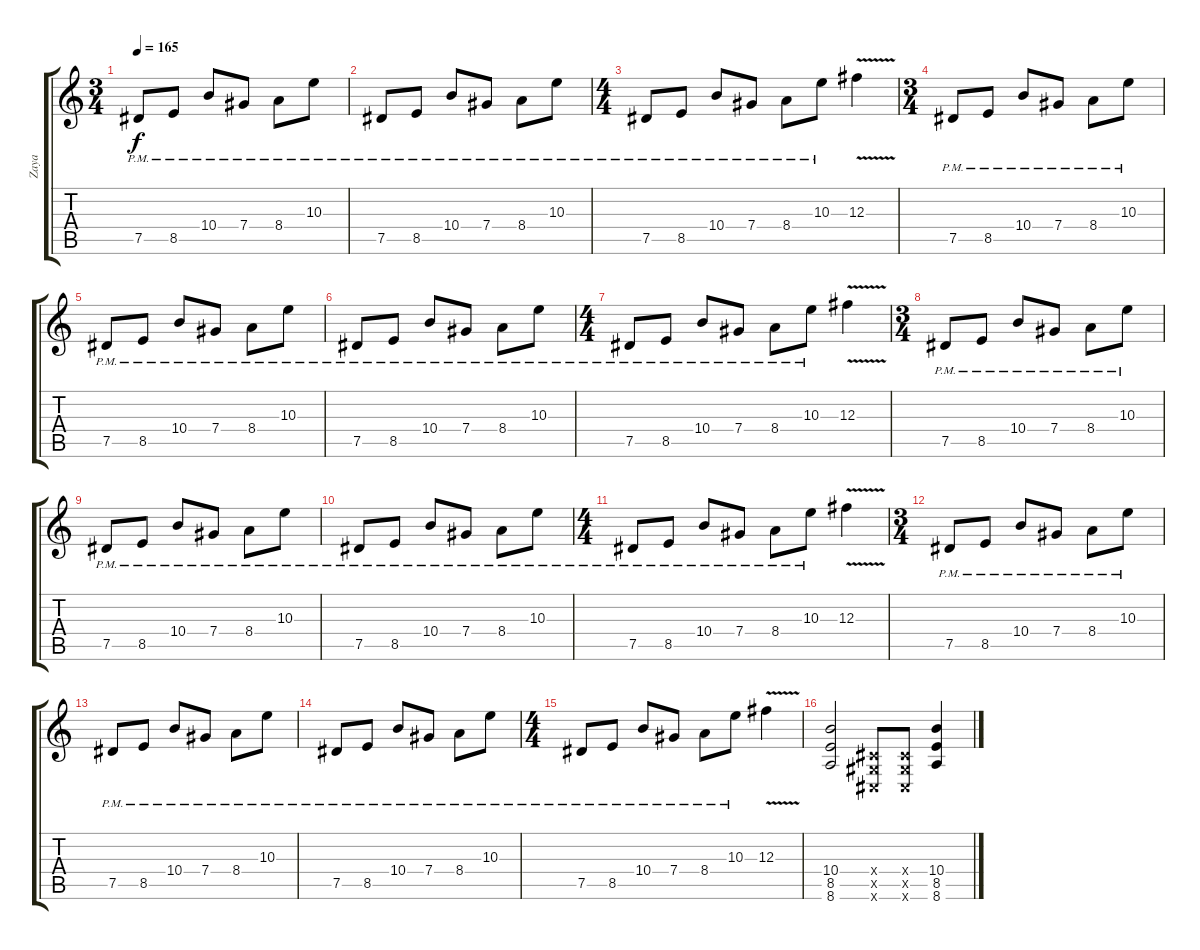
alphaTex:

\track ("Zaya" "Zaya") {instrument overdrivenguitar}
\staff {score tabs}
\tuning (Eb4 Bb3 Gb3 Db3 Ab2 Db2) {hide}
\ts (3 4)
\tempo 165
\clef g2
\ks c
7.5{pm}.8{dy f} 8.5{pm}.8 10.4{pm}.8 7.4{pm}.8 8.4{pm}.8 10.3{pm}.8 |
7.5{pm}.8 8.5{pm}.8 10.4{pm}.8 7.4{pm}.8 8.4{pm}.8 10.3{pm}.8 |
\ts (4 4)
7.5{pm}.8 8.5{pm}.8 10.4{pm}.8 7.4{pm}.8 8.4{pm}.8 10.3{pm}.8 12.3{v}.4 |
\ts (3 4)
7.5{pm}.8 8.5{pm}.8 10.4{pm}.8 7.4{pm}.8 8.4{pm}.8 10.3{pm}.8 |
7.5{pm}.8 8.5{pm}.8 10.4{pm}.8 7.4{pm}.8 8.4{pm}.8 10.3{pm}.8 |
7.5{pm}.8 8.5{pm}.8 10.4{pm}.8 7.4{pm}.8 8.4{pm}.8 10.3{pm}.8 |
\ts (4 4)
7.5{pm}.8 8.5{pm}.8 10.4{pm}.8 7.4{pm}.8 8.4{pm}.8 10.3{pm}.8 12.3{v}.4 |
\ts (3 4)
7.5{pm}.8 8.5{pm}.8 10.4{pm}.8 7.4{pm}.8 8.4{pm}.8 10.3{pm}.8 |
7.5{pm}.8 8.5{pm}.8 10.4{pm}.8 7.4{pm}.8 8.4{pm}.8 10.3{pm}.8 |
7.5{pm}.8 8.5{pm}.8 10.4{pm}.8 7.4{pm}.8 8.4{pm}.8 10.3{pm}.8 |
\ts (4 4)
7.5{pm}.8 8.5{pm}.8 10.4{pm}.8 7.4{pm}.8 8.4{pm}.8 10.3{pm}.8 12.3{v}.4 |
\ts (3 4)
7.5{pm}.8 8.5{pm}.8 10.4{pm}.8 7.4{pm}.8 8.4{pm}.8 10.3{pm}.8 |
7.5{pm}.8 8.5{pm}.8 10.4{pm}.8 7.4{pm}.8 8.4{pm}.8 10.3{pm}.8 |
7.5{pm}.8 8.5{pm}.8 10.4{pm}.8 7.4{pm}.8 8.4{pm}.8 10.3{pm}.8 |
\ts (4 4)
7.5{pm}.8 8.5{pm}.8 10.4{pm}.8 7.4{pm}.8 8.4{pm}.8 10.3{pm}.8 12.3{v}.4 |
(10.4 8.5 8.6).2 (0.4{x} 0.5{x} 0.6{x}).8 (0.4{x} 0.5{x} 0.6{x}).8 (10.4 8.5 8.6).4
